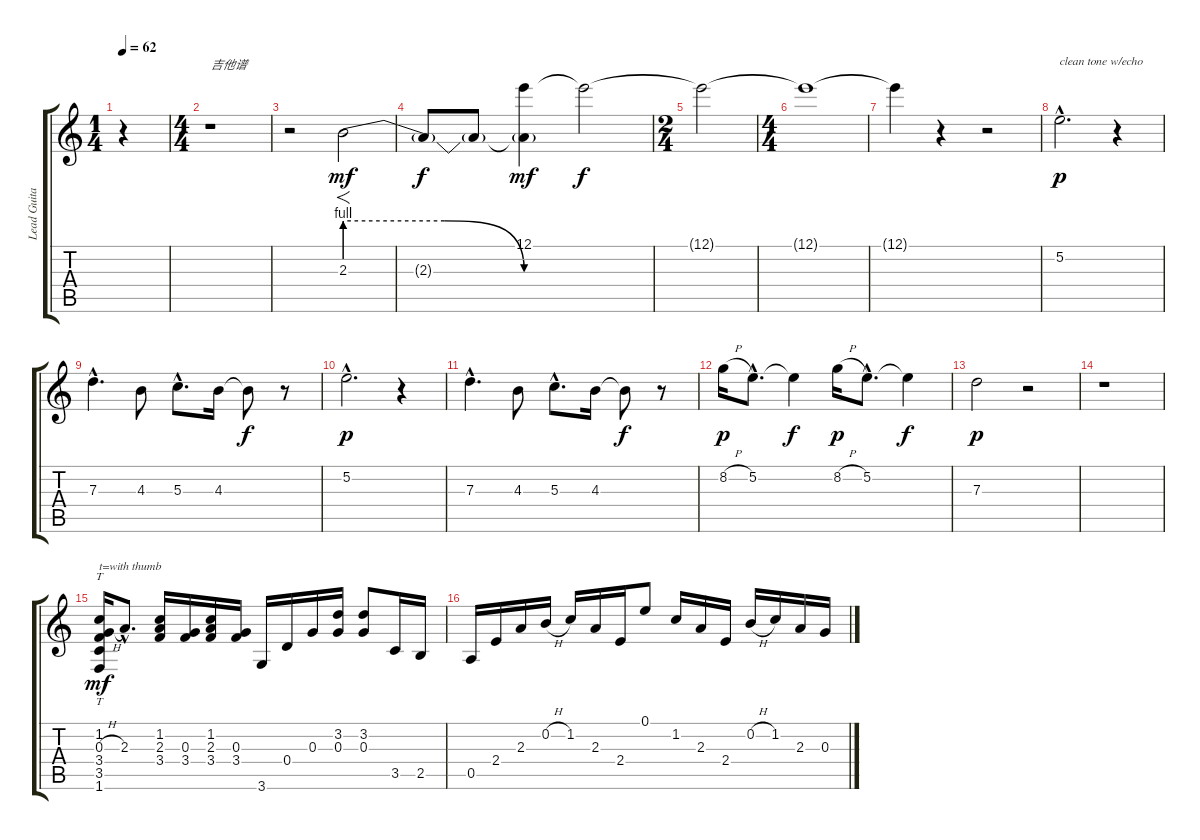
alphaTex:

\track ("Lead Guitar: Slash" "Lead Guita") {instrument distortionguitar}
\staff {score tabs}
\tuning (E4 B3 G3 D3 A2 E2) {hide}
\ts (1 4)
\tempo 62
\clef g2
\ks c
r.4{dy mf instrument distortionguitar} |
\ts (4 4)
r.1{txt "吉他谱"} |
r.2 2.3{be (custom 0 4 25 4 45 0 60 0)}.2{f volume 8} |
2.3{t}.8{dy f} 2.3{t}.8 (12.1 2.3{t}).4{dy mf volume 8} 12.1{t}.2{dy f} |
\ts (2 4)
12.1{t}.2 |
\ts (4 4)
12.1{t}.1 |
12.1{t}.4 r.4 r.2 |
5.2{hac}.2{d txt "clean tone w/echo" dy p volume 13 instrument electricguitarjazz} r.4 |
7.3{hac}.4{d volume 13 instrument electricguitarjazz} 4.3.8{volume 13 instrument electricguitarjazz} 5.3{hac}.8{d volume 13 instrument electricguitarjazz} 4.3.16{volume 13 instrument electricguitarjazz} 4.3{t}.8{dy f} r.8 |
5.2{hac}.2{d dy p volume 13 instrument electricguitarjazz} r.4 |
7.3{hac}.4{d volume 13 instrument electricguitarjazz} 4.3.8{volume 13 instrument electricguitarjazz} 5.3{hac}.8{d volume 13 instrument electricguitarjazz} 4.3.16{volume 13 instrument electricguitarjazz} 4.3{t}.8{dy f} r.8 |
8.2{h}.16{dy p volume 13 instrument electricguitarjazz} 5.2{hac}.8{d volume 13 instrument electricguitarjazz} 5.2{t}.4{dy f} 8.2{h}.16{dy p volume 13 instrument electricguitarjazz} 5.2{hac}.8{d volume 13 instrument electricguitarjazz} 5.2{t}.4{dy f} |
7.3.2{dy p volume 13 instrument electricguitarjazz} r.2 |
r.1 |
(1.2 0.3{h} 3.4 3.5 1.6).16{tt txt "t=with thumb" dy mf volume 13 instrument electricguitarjazz} 2.3{hac}.8{d volume 13 instrument electricguitarjazz} (1.2 2.3 3.4).16{volume 13 instrument electricguitarjazz} (0.3 3.4).16{volume 13 instrument electricguitarjazz} (1.2 2.3 3.4).16{volume 13 instrument electricguitarjazz} (0.3 3.4).16{volume 13 instrument electricguitarjazz} 3.6.16{volume 13 instrument electricguitarjazz} 0.4.16{volume 13 instrument electricguitarjazz} 0.3.16{volume 13 instrument electricguitarjazz} (3.2 0.3).16{volume 13 instrument electricguitarjazz} (3.2 0.3).8{volume 13 instrument electricguitarjazz} 3.5.16{volume 13 instrument electricguitarjazz} 2.5.16{volume 13 instrument electricguitarjazz} |
0.5.16{volume 13 instrument electricguitarjazz} 2.4.16{volume 13 instrument electricguitarjazz} 2.3.16{volume 13 instrument electricguitarjazz} 0.2{h}.16{volume 13 instrument electricguitarjazz} 1.2.16{volume 13 instrument electricguitarjazz} 2.3.16{volume 13 instrument electricguitarjazz} 2.4.16{volume 13 instrument electricguitarjazz} 0.1.8{volume 13 instrument electricguitarjazz} 1.2.16{volume 13 instrument electricguitarjazz} 2.3.16{volume 13 instrument electricguitarjazz} 2.4.16{volume 13 instrument electricguitarjazz} 0.2{h}.16{volume 13 instrument electricguitarjazz} 1.2.16{volume 13 instrument electricguitarjazz} 2.3.16{volume 13 instrument electricguitarjazz} 0.3.16{volume 13 instrument electricguitarjazz}
